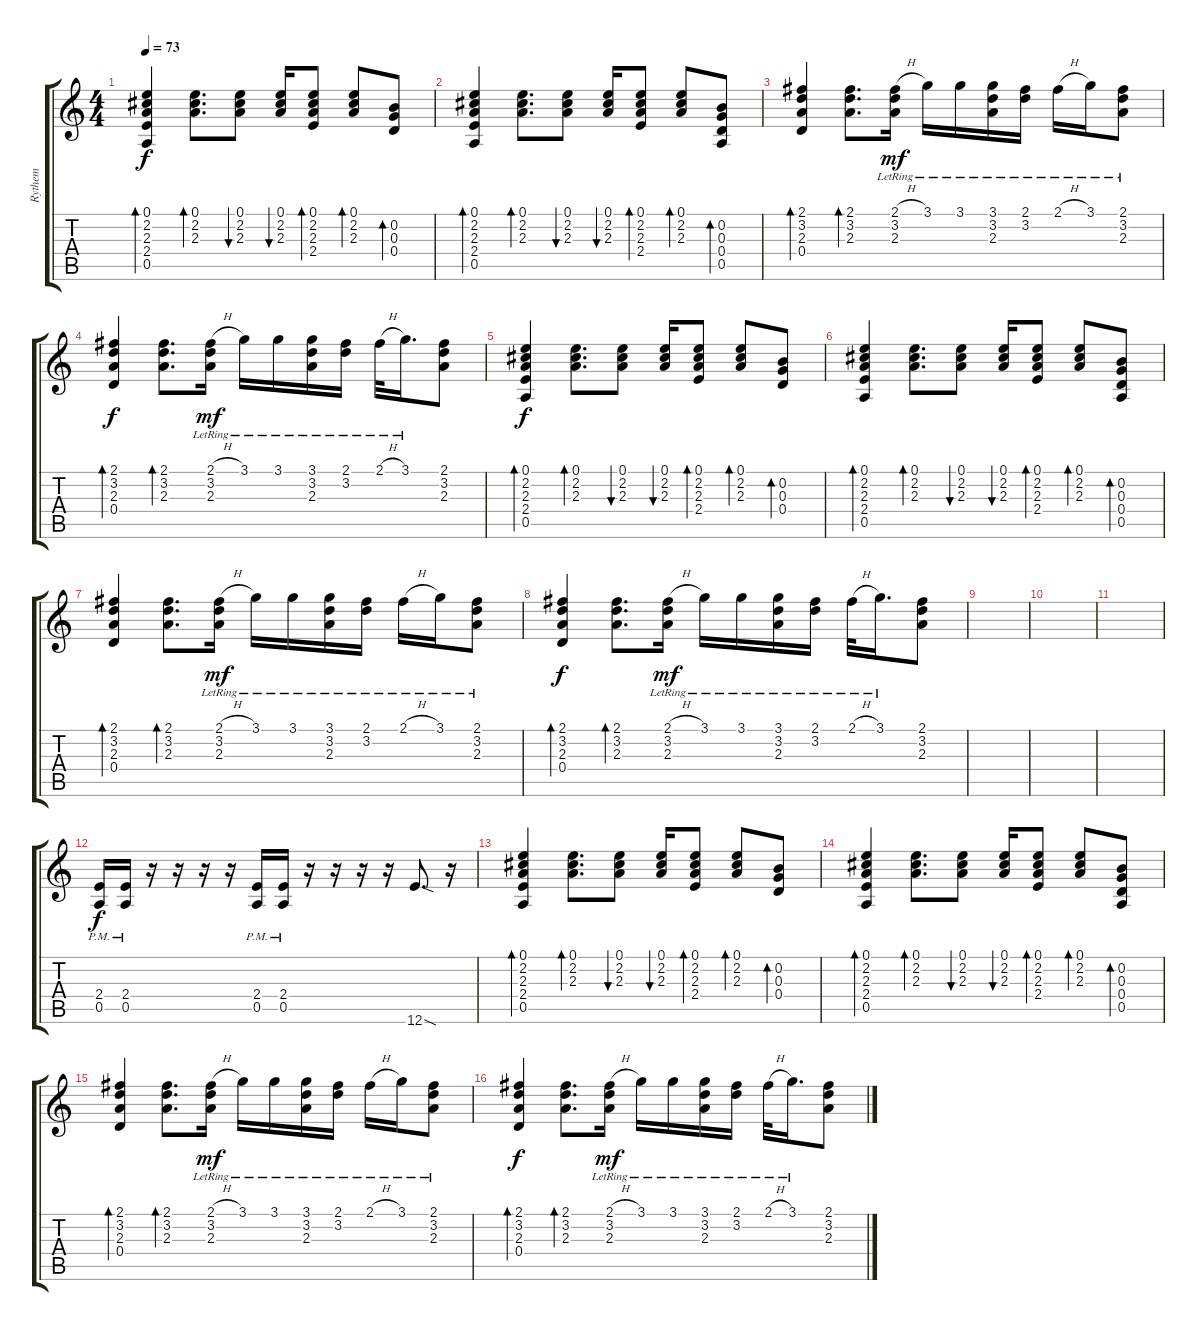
\track ("Rythem" "Rythem") {instrument acousticguitarsteel}
\staff {score tabs}
\tuning (E4 B3 G3 D3 A2 E2) {hide}
\ts (4 4)
\tempo 73
\clef g2
\ks c
(0.1 2.2 2.3 2.4 0.5).4{bd 60 dy f} (0.1 2.2 2.3).8{d bd 60} (0.1 2.2 2.3).8{bu 60} (0.1 2.2 2.3).16{bu 60} (0.1 2.2 2.3 2.4).8{bd 60} (0.1 2.2 2.3).8{bd 60} (0.2 0.3 0.4).8{bd 60} |
(0.1 2.2 2.3 2.4 0.5).4{bd 60} (0.1 2.2 2.3).8{d bd 60} (0.1 2.2 2.3).8{bu 60} (0.1 2.2 2.3).16{bu 60} (0.1 2.2 2.3 2.4).8{bd 60} (0.1 2.2 2.3).8{bd 60} (0.2 0.3 0.4 0.5).8{bd 60} |
(2.1 3.2 2.3 0.4).4{bd 60} (2.1 3.2 2.3).8{d bd 60} (2.1{h lr} 3.2{lr} 2.3{lr}).16{dy mf} 3.1{lr}.16 3.1{lr}.16 (3.1{lr} 3.2{lr} 2.3{lr}).16 (2.1{lr} 3.2{lr}).16 2.1{h lr}.16 3.1{lr}.16 (2.1{lr} 3.2{lr} 2.3{lr}).8 |
(2.1 3.2 2.3 0.4).4{bd 60 dy f} (2.1 3.2 2.3).8{d bd 60} (2.1{h lr} 3.2{lr} 2.3{lr}).16{dy mf} 3.1{lr}.16 3.1{lr}.16 (3.1{lr} 3.2{lr} 2.3{lr}).16 (2.1{lr} 3.2{lr}).16 2.1{h lr}.32 3.1{lr}.16{d} (2.1 3.2 2.3).8 |
(0.1 2.2 2.3 2.4 0.5).4{bd 60 dy f} (0.1 2.2 2.3).8{d bd 60} (0.1 2.2 2.3).8{bu 60} (0.1 2.2 2.3).16{bu 60} (0.1 2.2 2.3 2.4).8{bd 60} (0.1 2.2 2.3).8{bd 60} (0.2 0.3 0.4).8{bd 60} |
(0.1 2.2 2.3 2.4 0.5).4{bd 60} (0.1 2.2 2.3).8{d bd 60} (0.1 2.2 2.3).8{bu 60} (0.1 2.2 2.3).16{bu 60} (0.1 2.2 2.3 2.4).8{bd 60} (0.1 2.2 2.3).8{bd 60} (0.2 0.3 0.4 0.5).8{bd 60} |
(2.1 3.2 2.3 0.4).4{bd 60} (2.1 3.2 2.3).8{d bd 60} (2.1{h lr} 3.2{lr} 2.3{lr}).16{dy mf} 3.1{lr}.16 3.1{lr}.16 (3.1{lr} 3.2{lr} 2.3{lr}).16 (2.1{lr} 3.2{lr}).16 2.1{h lr}.16 3.1{lr}.16 (2.1{lr} 3.2{lr} 2.3{lr}).8 |
(2.1 3.2 2.3 0.4).4{bd 60 dy f} (2.1 3.2 2.3).8{d bd 60} (2.1{h lr} 3.2{lr} 2.3{lr}).16{dy mf} 3.1{lr}.16 3.1{lr}.16 (3.1{lr} 3.2{lr} 2.3{lr}).16 (2.1{lr} 3.2{lr}).16 2.1{h lr}.32 3.1{lr}.16{d} (2.1 3.2 2.3).8 |
|
|
|
(2.4{pm} 0.5{pm}).16{dy f} (2.4{pm} 0.5{pm}).16 r.16 r.16 r.16 r.16 (2.4{pm} 0.5{pm}).16 (2.4{pm} 0.5{pm}).16 r.16 r.16 r.16 r.16 12.6{sod}.8{d} r.16 |
(0.1 2.2 2.3 2.4 0.5).4{bd 60} (0.1 2.2 2.3).8{d bd 60} (0.1 2.2 2.3).8{bu 60} (0.1 2.2 2.3).16{bu 60} (0.1 2.2 2.3 2.4).8{bd 60} (0.1 2.2 2.3).8{bd 60} (0.2 0.3 0.4).8{bd 60} |
(0.1 2.2 2.3 2.4 0.5).4{bd 60} (0.1 2.2 2.3).8{d bd 60} (0.1 2.2 2.3).8{bu 60} (0.1 2.2 2.3).16{bu 60} (0.1 2.2 2.3 2.4).8{bd 60} (0.1 2.2 2.3).8{bd 60} (0.2 0.3 0.4 0.5).8{bd 60} |
(2.1 3.2 2.3 0.4).4{bd 60} (2.1 3.2 2.3).8{d bd 60} (2.1{h lr} 3.2{lr} 2.3{lr}).16{dy mf} 3.1{lr}.16 3.1{lr}.16 (3.1{lr} 3.2{lr} 2.3{lr}).16 (2.1{lr} 3.2{lr}).16 2.1{h lr}.16 3.1{lr}.16 (2.1{lr} 3.2{lr} 2.3{lr}).8 |
(2.1 3.2 2.3 0.4).4{bd 60 dy f} (2.1 3.2 2.3).8{d bd 60} (2.1{h lr} 3.2{lr} 2.3{lr}).16{dy mf} 3.1{lr}.16 3.1{lr}.16 (3.1{lr} 3.2{lr} 2.3{lr}).16 (2.1{lr} 3.2{lr}).16 2.1{h lr}.32 3.1{lr}.16{d} (2.1 3.2 2.3).8
